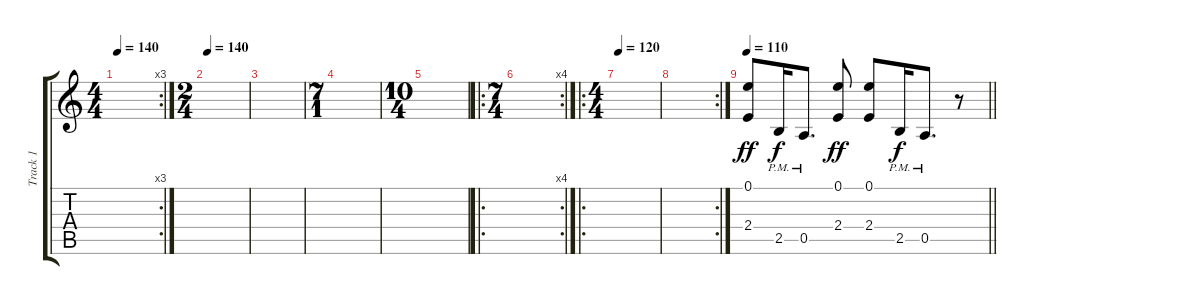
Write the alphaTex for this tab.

\track ("Track 1" "Track 1") {instrument electricguitarclean}
\staff {score tabs}
\tuning (E4 B3 G3 D3 A2 E2) {hide}
\rc 3
\ts (4 4)
\tempo 140
\clef g2
\ks c
|
\ts (2 4)
\tempo 140
|
|
\ts (7 1)
|
\ts (10 4)
|
\ro
\rc 4
\ts (7 4)
|
\ro
\ts (4 4)
\tempo 120
|
\rc 2
|
\tempo 110
\barLineRight lightlight
(0.1 2.4).8{dy ff} 2.5{pm}.16{dy f} 0.5{pm}.8{d} (0.1 2.4).8{dy ff} (0.1 2.4).8 2.5{pm}.16{dy f} 0.5{pm}.8{d} r.8
